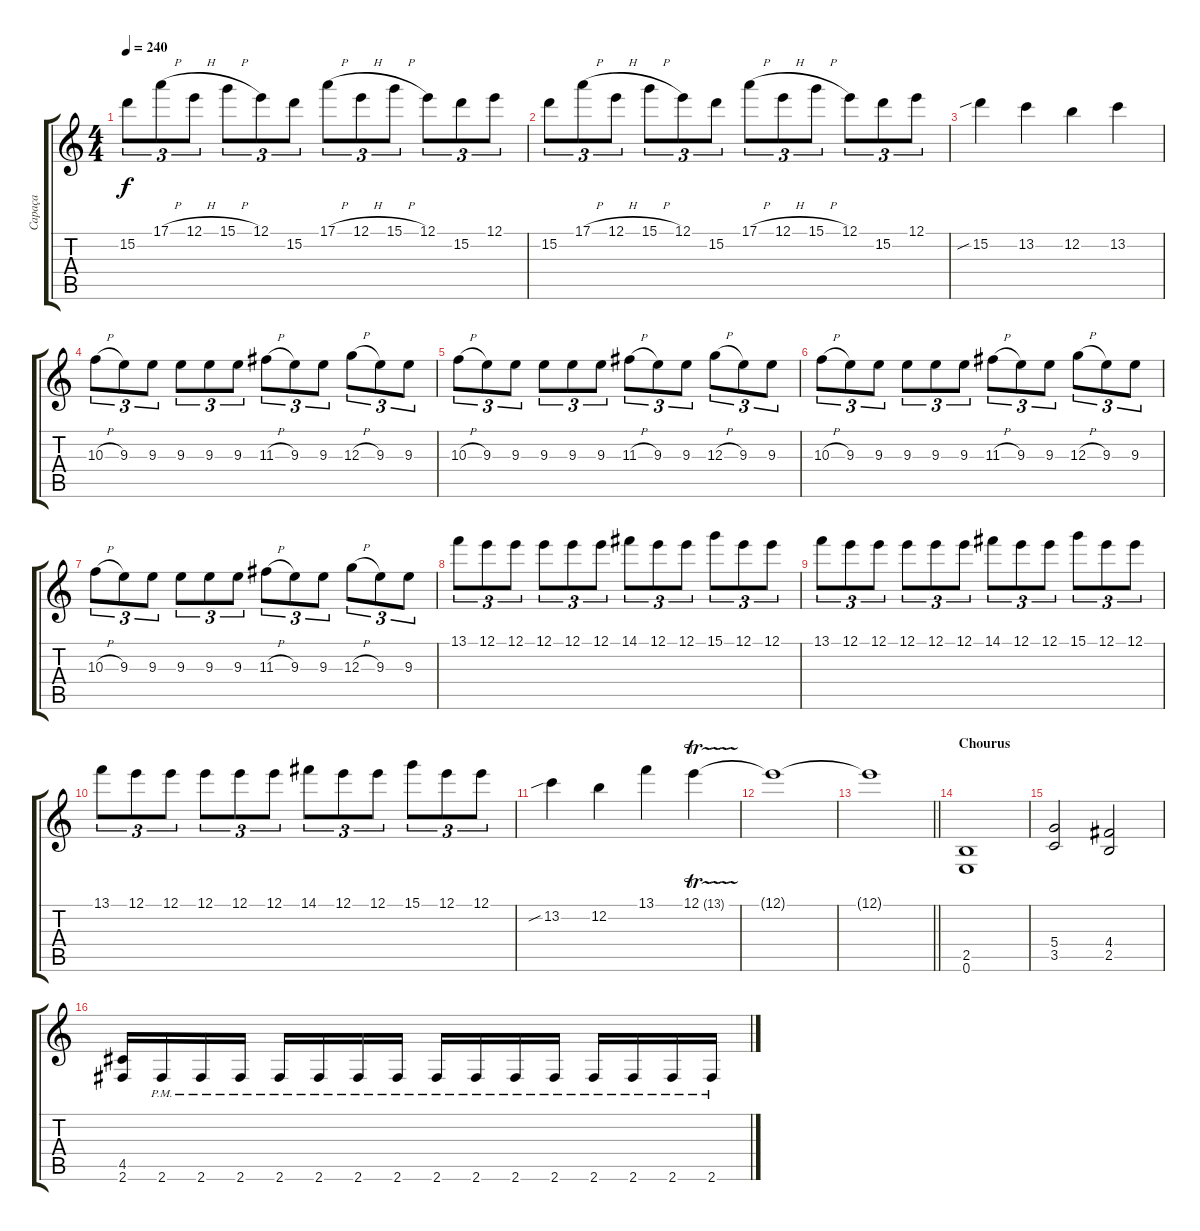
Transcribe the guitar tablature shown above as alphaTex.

\track ("Capaça" "Capaça") {instrument distortionguitar}
\staff {score tabs}
\tuning (E4 B3 G3 D3 A2 E2) {hide}
\ts (4 4)
\tempo 240
\clef g2
\ks c
15.2.8{tu (3 2) dy f} 17.1{h}.8{tu (3 2)} 12.1{h}.8{tu (3 2)} 15.1{h}.8{tu (3 2)} 12.1.8{tu (3 2)} 15.2.8{tu (3 2)} 17.1{h}.8{tu (3 2)} 12.1{h}.8{tu (3 2)} 15.1{h}.8{tu (3 2)} 12.1.8{tu (3 2)} 15.2.8{tu (3 2)} 12.1.8{tu (3 2)} |
15.2.8{tu (3 2)} 17.1{h}.8{tu (3 2)} 12.1{h}.8{tu (3 2)} 15.1{h}.8{tu (3 2)} 12.1.8{tu (3 2)} 15.2.8{tu (3 2)} 17.1{h}.8{tu (3 2)} 12.1{h}.8{tu (3 2)} 15.1{h}.8{tu (3 2)} 12.1.8{tu (3 2)} 15.2.8{tu (3 2)} 12.1.8{tu (3 2)} |
15.2{sib}.4 13.2.4 12.2.4 13.2.4 |
10.3{h}.8{tu (3 2)} 9.3.8{tu (3 2)} 9.3.8{tu (3 2)} 9.3.8{tu (3 2)} 9.3.8{tu (3 2)} 9.3.8{tu (3 2)} 11.3{h}.8{tu (3 2)} 9.3.8{tu (3 2)} 9.3.8{tu (3 2)} 12.3{h}.8{tu (3 2)} 9.3.8{tu (3 2)} 9.3.8{tu (3 2)} |
10.3{h}.8{tu (3 2)} 9.3.8{tu (3 2)} 9.3.8{tu (3 2)} 9.3.8{tu (3 2)} 9.3.8{tu (3 2)} 9.3.8{tu (3 2)} 11.3{h}.8{tu (3 2)} 9.3.8{tu (3 2)} 9.3.8{tu (3 2)} 12.3{h}.8{tu (3 2)} 9.3.8{tu (3 2)} 9.3.8{tu (3 2)} |
10.3{h}.8{tu (3 2)} 9.3.8{tu (3 2)} 9.3.8{tu (3 2)} 9.3.8{tu (3 2)} 9.3.8{tu (3 2)} 9.3.8{tu (3 2)} 11.3{h}.8{tu (3 2)} 9.3.8{tu (3 2)} 9.3.8{tu (3 2)} 12.3{h}.8{tu (3 2)} 9.3.8{tu (3 2)} 9.3.8{tu (3 2)} |
10.3{h}.8{tu (3 2)} 9.3.8{tu (3 2)} 9.3.8{tu (3 2)} 9.3.8{tu (3 2)} 9.3.8{tu (3 2)} 9.3.8{tu (3 2)} 11.3{h}.8{tu (3 2)} 9.3.8{tu (3 2)} 9.3.8{tu (3 2)} 12.3{h}.8{tu (3 2)} 9.3.8{tu (3 2)} 9.3.8{tu (3 2)} |
13.1.8{tu (3 2)} 12.1.8{tu (3 2)} 12.1.8{tu (3 2)} 12.1.8{tu (3 2)} 12.1.8{tu (3 2)} 12.1.8{tu (3 2)} 14.1.8{tu (3 2)} 12.1.8{tu (3 2)} 12.1.8{tu (3 2)} 15.1.8{tu (3 2)} 12.1.8{tu (3 2)} 12.1.8{tu (3 2)} |
13.1.8{tu (3 2)} 12.1.8{tu (3 2)} 12.1.8{tu (3 2)} 12.1.8{tu (3 2)} 12.1.8{tu (3 2)} 12.1.8{tu (3 2)} 14.1.8{tu (3 2)} 12.1.8{tu (3 2)} 12.1.8{tu (3 2)} 15.1.8{tu (3 2)} 12.1.8{tu (3 2)} 12.1.8{tu (3 2)} |
13.1.8{tu (3 2)} 12.1.8{tu (3 2)} 12.1.8{tu (3 2)} 12.1.8{tu (3 2)} 12.1.8{tu (3 2)} 12.1.8{tu (3 2)} 14.1.8{tu (3 2)} 12.1.8{tu (3 2)} 12.1.8{tu (3 2)} 15.1.8{tu (3 2)} 12.1.8{tu (3 2)} 12.1.8{tu (3 2)} |
13.2{sib}.4 12.2.4 13.1.4 12.1{tr (13 32)}.4 |
12.1{t}.1 |
\barLineRight lightlight
12.1{t}.1 |
\section ("" "Chourus")
(2.5 0.6).1{volume 13 balance 16} |
(5.4 3.5).2 (4.4 2.5).2 |
(4.5 2.6).16 2.6{pm}.16 2.6{pm}.16 2.6{pm}.16 2.6{pm}.16 2.6{pm}.16 2.6{pm}.16 2.6{pm}.16 2.6{pm}.16 2.6{pm}.16 2.6{pm}.16 2.6{pm}.16 2.6{pm}.16 2.6{pm}.16 2.6{pm}.16 2.6{pm}.16
